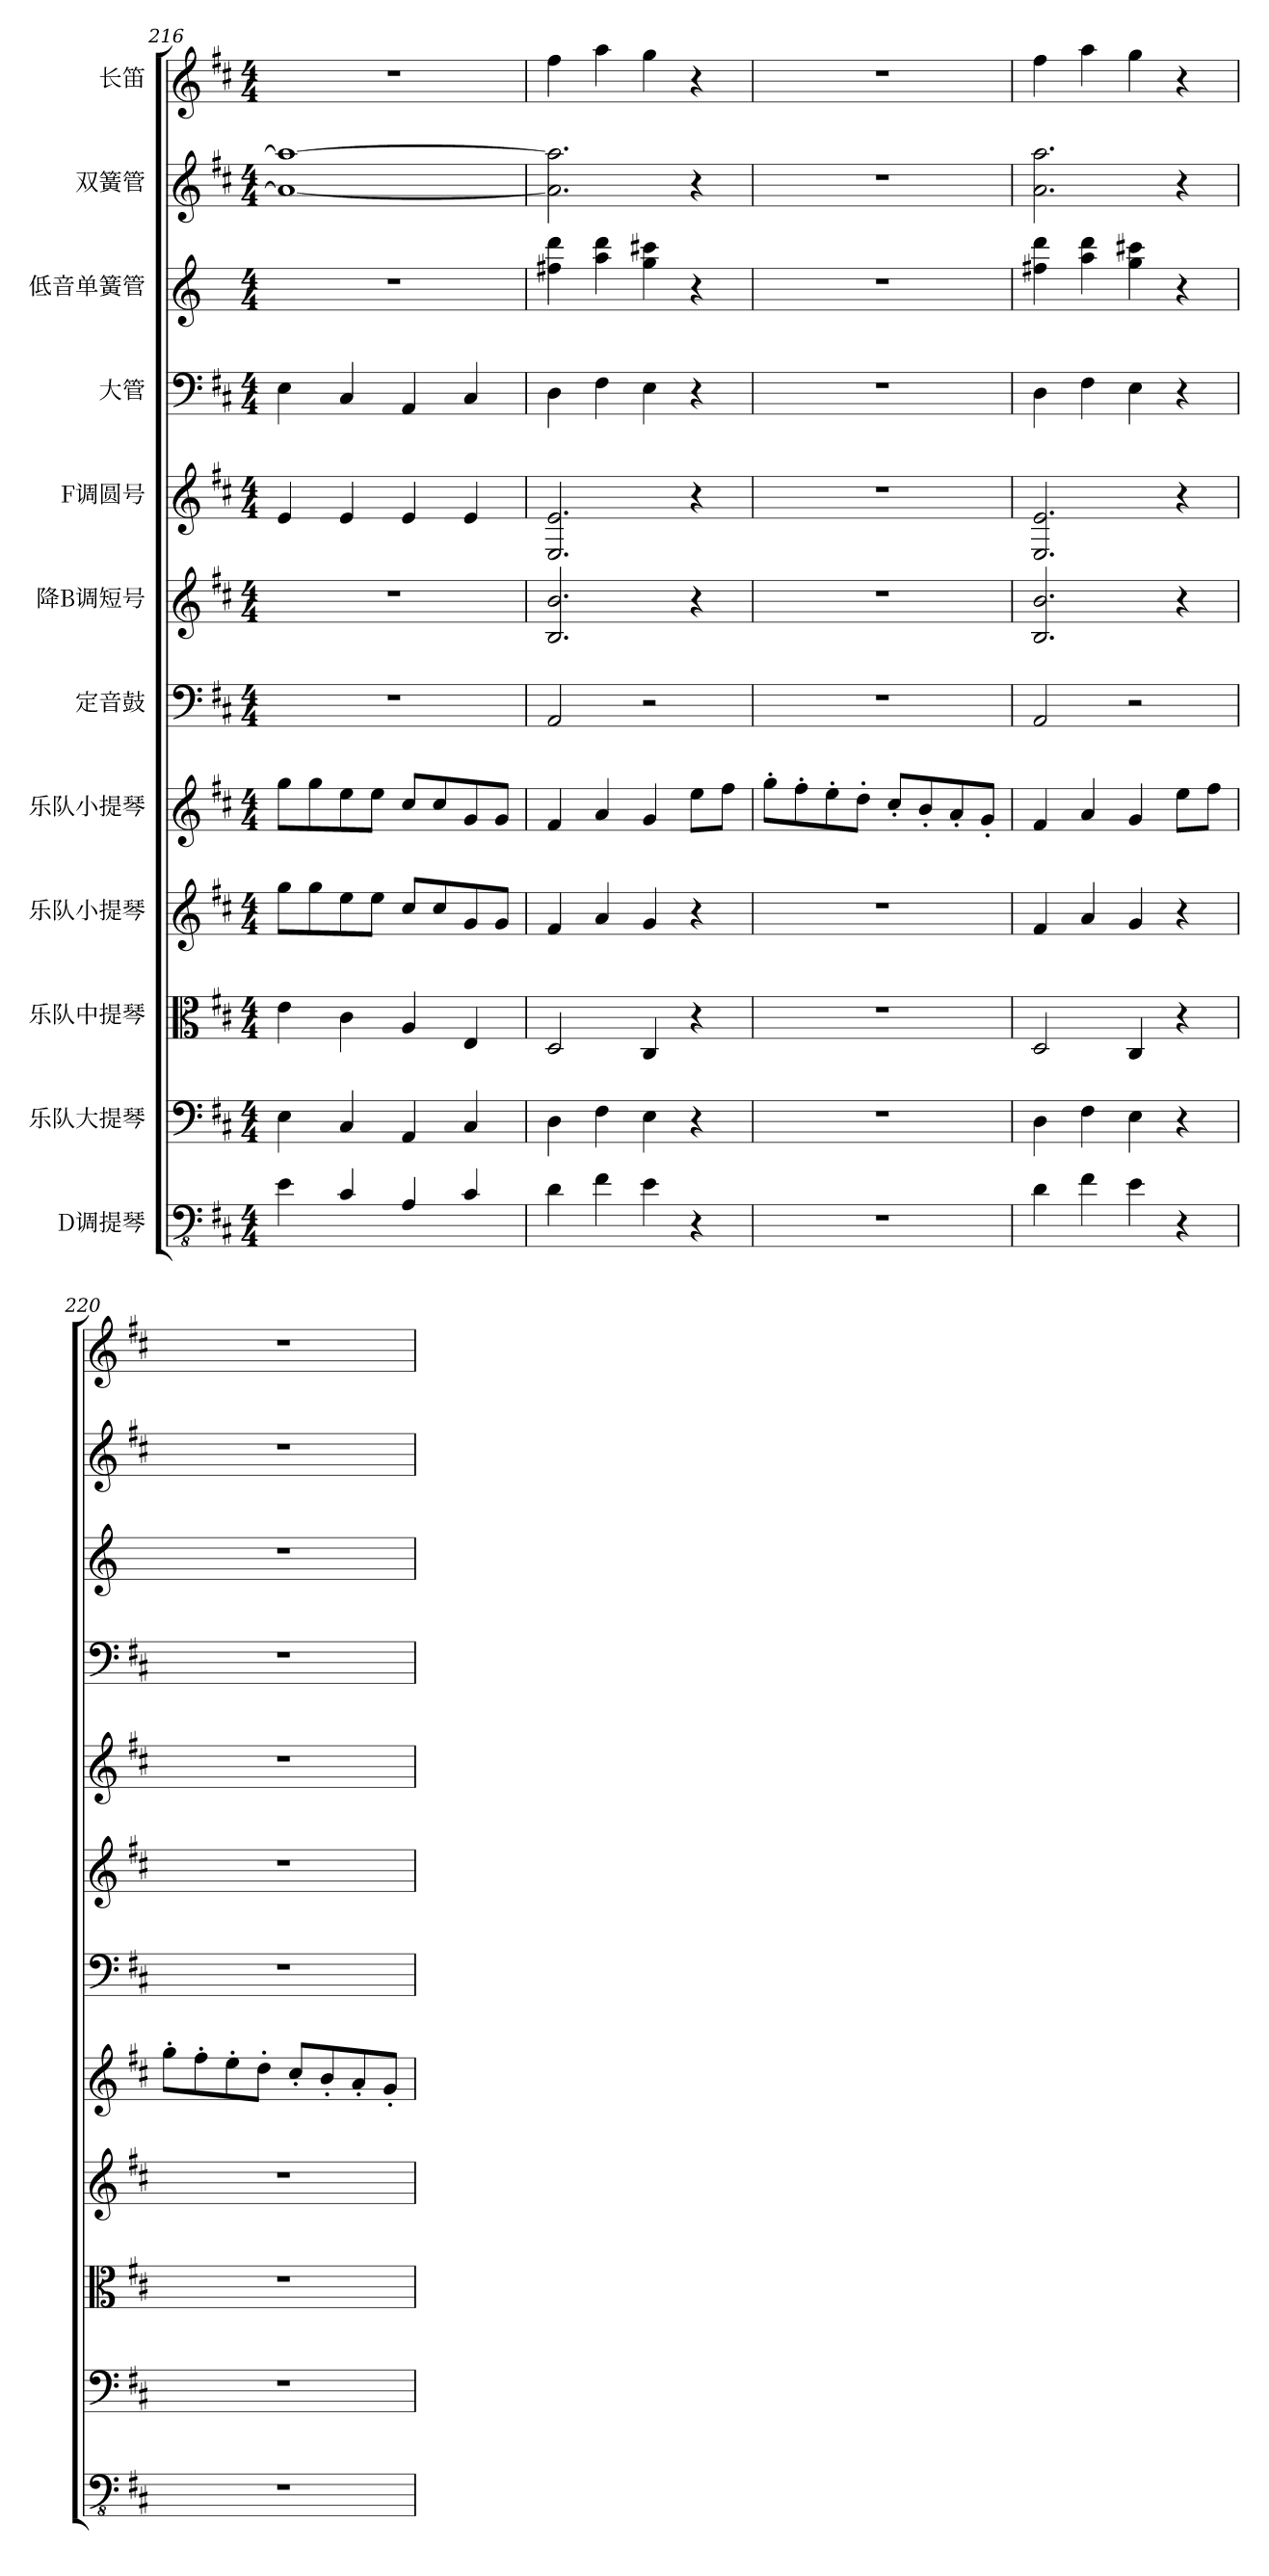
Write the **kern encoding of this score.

**kern	**kern	**kern	**kern	**kern	**kern	**kern	**kern	**kern	**kern	**kern	**kern
*part12	*part11	*part10	*part9	*part8	*part7	*part6	*part5	*part4	*part3	*part2	*part1
*staff12	*staff11	*staff10	*staff9	*staff8	*staff7	*staff6	*staff5	*staff4	*staff3	*staff2	*staff1
*I"D调提琴	*I"乐队大提琴	*I"乐队中提琴	*I"乐队小提琴	*I"乐队小提琴	*I"定音鼓	*I"降B调短号	*I"F调圆号	*I"大管	*I"低音单簧管	*I"双簧管	*I"长笛
*clefFv4	*clefF4	*clefC3	*clefG2	*clefG2	*clefF4	*clefG2	*clefG2	*clefF4	*clefG2	*clefG2	*clefG2
*ITrd7c12	*	*	*	*	*	*ITrd1c2	*ITrd4c7	*	*ITrd8c14	*	*
*k[f#c#]	*k[f#c#]	*k[f#c#]	*k[f#c#]	*k[f#c#]	*k[f#c#]	*k[]	*k[f#]	*k[f#c#]	*k[]	*k[f#c#]	*k[f#c#]
*M4/4	*M4/4	*M4/4	*M4/4	*M4/4	*M4/4	*M4/4	*M4/4	*M4/4	*M4/4	*M4/4	*M4/4
=216	=216	=216	=216	=216	=216	=216	=216	=216	=216	=216	=216
4EE\	4E\	4e\	8gg\L	8gg\L	1r	1r	4A/	4E\	1r	1a_ 1aa_	1r
.	.	.	8gg\	8gg\	.	.	.	.	.	.	.
4CC#/	4C#/	4c#\	8ee\	8ee\	.	.	4A/	4C#/	.	.	.
.	.	.	8ee\J	8ee\J	.	.	.	.	.	.	.
4AAA/	4AA/	4A/	8cc#/L	8cc#/L	.	.	4A/	4AA/	.	.	.
.	.	.	8cc#/	8cc#/	.	.	.	.	.	.	.
4CC#/	4C#/	4E/	8g/	8g/	.	.	4A/	4C#/	.	.	.
.	.	.	8g/J	8g/J	.	.	.	.	.	.	.
=217	=217	=217	=217	=217	=217	=217	=217	=217	=217	=217	=217
4DD\	4D\	2D/	4f#/	4f#/	2AA/	2.A/ 2.a/	2.AA/ 2.A/	4D\	4f#X\ 4dd\	2.a\] 2.aa\]	4ff#\
4FF#\	4F#\	.	4a/	4a/	.	.	.	4F#\	4a\ 4dd\	.	4aa\
4EE\	4E\	4C#/	4g/	4g/	2r	.	.	4E\	4g\ 4cc#X\	.	4gg\
4r	4r	4r	4r	8ee\L	.	4r	4r	4r	4r	4r	4r
.	.	.	.	8ff#\J	.	.	.	.	.	.	.
=218	=218	=218	=218	=218	=218	=218	=218	=218	=218	=218	=218
1r	1r	1r	1r	8gg'\L	1r	1r	1r	1r	1r	1r	1r
.	.	.	.	8ff#'\	.	.	.	.	.	.	.
.	.	.	.	8ee'\	.	.	.	.	.	.	.
.	.	.	.	8dd'\J	.	.	.	.	.	.	.
.	.	.	.	8cc#'/L	.	.	.	.	.	.	.
.	.	.	.	8b'/	.	.	.	.	.	.	.
.	.	.	.	8a'/	.	.	.	.	.	.	.
.	.	.	.	8g'/J	.	.	.	.	.	.	.
!!LO:PB:g=z
=219	=219	=219	=219	=219	=219	=219	=219	=219	=219	=219	=219
4DD\	4D\	2D/	4f#/	4f#/	2AA/	2.A/ 2.a/	2.AA/ 2.A/	4D\	4f#X\ 4dd\	2.a\ 2.aa\	4ff#\
4FF#\	4F#\	.	4a/	4a/	.	.	.	4F#\	4a\ 4dd\	.	4aa\
4EE\	4E\	4C#/	4g/	4g/	2r	.	.	4E\	4g\ 4cc#X\	.	4gg\
4r	4r	4r	4r	8ee\L	.	4r	4r	4r	4r	4r	4r
.	.	.	.	8ff#\J	.	.	.	.	.	.	.
=220	=220	=220	=220	=220	=220	=220	=220	=220	=220	=220	=220
1r	1r	1r	1r	8gg'\L	1r	1r	1r	1r	1r	1r	1r
.	.	.	.	8ff#'\	.	.	.	.	.	.	.
.	.	.	.	8ee'\	.	.	.	.	.	.	.
.	.	.	.	8dd'\J	.	.	.	.	.	.	.
.	.	.	.	8cc#'/L	.	.	.	.	.	.	.
.	.	.	.	8b'/	.	.	.	.	.	.	.
.	.	.	.	8a'/	.	.	.	.	.	.	.
.	.	.	.	8g'/J	.	.	.	.	.	.	.
=	=	=	=	=	=	=	=	=	=	=	=
*-	*-	*-	*-	*-	*-	*-	*-	*-	*-	*-	*-
